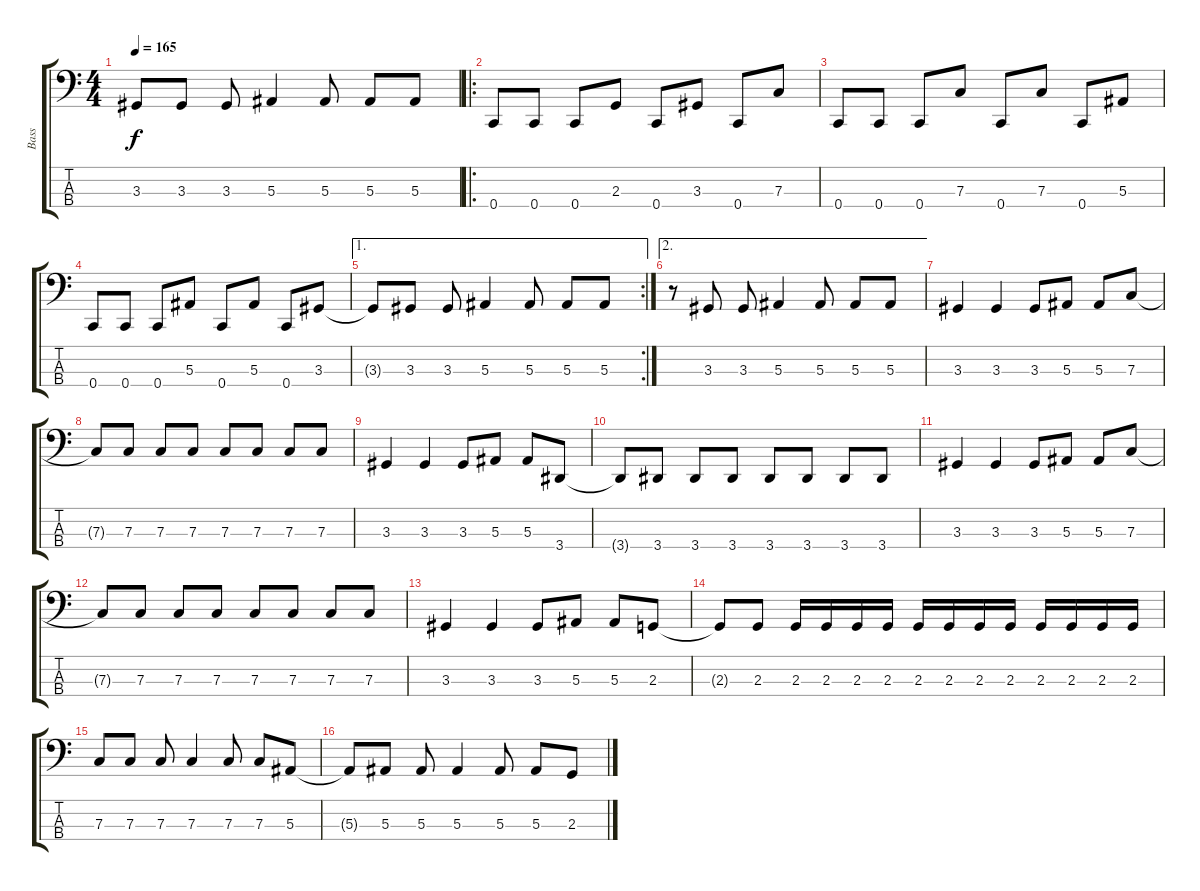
\track ("Bass" "Bass") {instrument electricbassfinger}
\staff {score tabs}
\tuning (Eb2 Bb1 F1 C1) {hide}
\ts (4 4)
\tempo 165
\clef f4
\ks c
3.3{t}.8{dy f} 3.3.8 3.3.8 5.3.4 5.3.8 5.3.8 5.3.8 |
\ro
0.4.8 0.4.8 0.4.8 2.3.8 0.4.8 3.3.8 0.4.8 7.3.8 |
0.4.8 0.4.8 0.4.8 7.3.8 0.4.8 7.3.8 0.4.8 5.3.8 |
0.4.8 0.4.8 0.4.8 5.3.8 0.4.8 5.3.8 0.4.8 3.3.8 |
\ae 1
\rc 2
3.3{t}.8 3.3.8 3.3.8 5.3.4 5.3.8 5.3.8 5.3.8 |
\ae 2
r.8 3.3.8 3.3.8 5.3.4 5.3.8 5.3.8 5.3.8 |
3.3.4 3.3.4 3.3.8 5.3.8 5.3.8 7.3.8 |
7.3{t}.8 7.3.8 7.3.8 7.3.8 7.3.8 7.3.8 7.3.8 7.3.8 |
3.3.4 3.3.4 3.3.8 5.3.8 5.3.8 3.4.8 |
3.4{t}.8 3.4.8 3.4.8 3.4.8 3.4.8 3.4.8 3.4.8 3.4.8 |
3.3.4 3.3.4 3.3.8 5.3.8 5.3.8 7.3.8 |
7.3{t}.8 7.3.8 7.3.8 7.3.8 7.3.8 7.3.8 7.3.8 7.3.8 |
3.3.4 3.3.4 3.3.8 5.3.8 5.3.8 2.3.8 |
2.3{t}.8 2.3.8 2.3.16 2.3.16 2.3.16 2.3.16 2.3.16 2.3.16 2.3.16 2.3.16 2.3.16 2.3.16 2.3.16 2.3.16 |
7.3.8 7.3.8 7.3.8 7.3.4 7.3.8 7.3.8 5.3.8 |
5.3{t}.8 5.3.8 5.3.8 5.3.4 5.3.8 5.3.8 2.3.8
